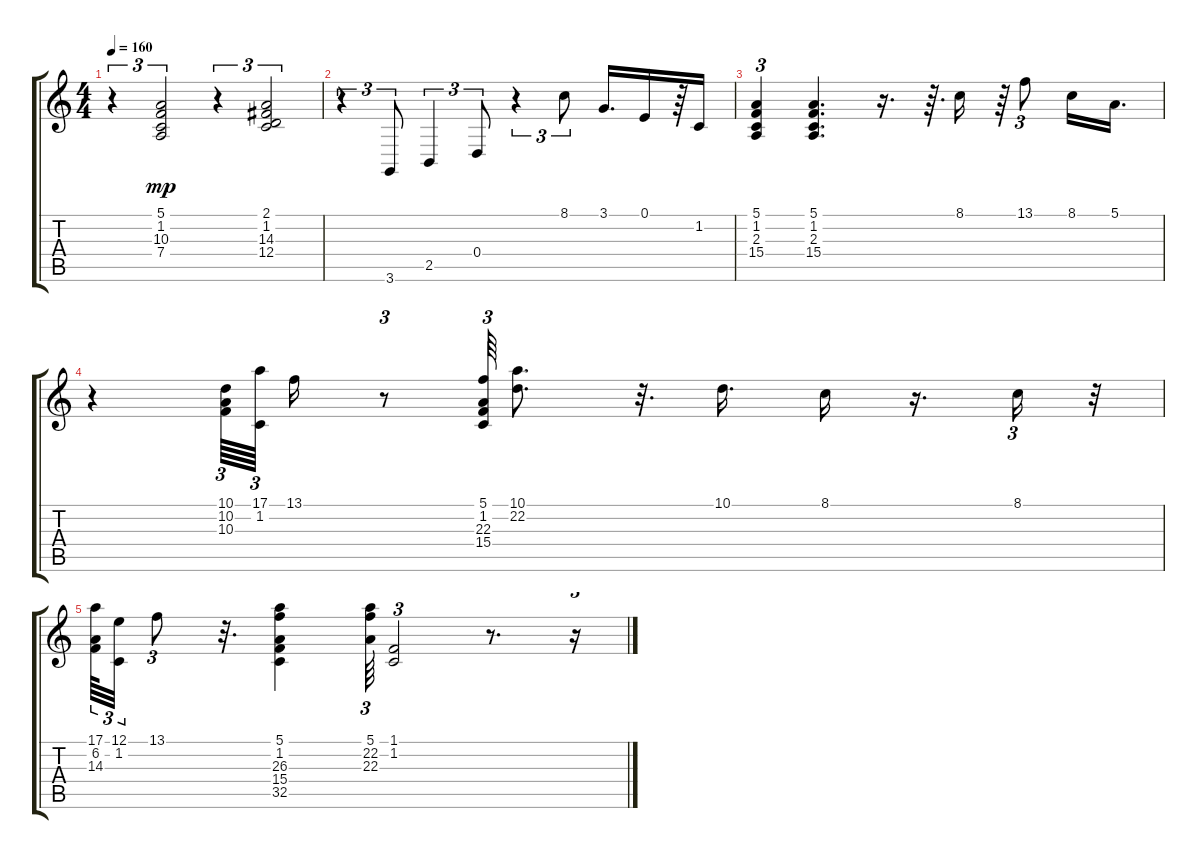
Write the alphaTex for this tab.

\track "" {instrument accordion}
\staff {score tabs}
\tuning (E4 B3 G3 D3 A2 E2) {hide}
\ts (4 4)
\tempo 160
\clef g2
\ks c
r.4{tu (3 2) dy mp} (5.1 1.2 10.3 7.4).2{tu (3 2)} r.4{tu (3 2)} (2.1 1.2 14.3 12.4).2{tu (3 2)} |
r.4{tu (3 2)} 3.6.8{tu (3 2)} 2.5.4{tu (3 2)} 0.4.8{tu (3 2)} r.4{tu (3 2)} 8.1.8{tu (3 2)} 3.1.16{d} 0.1.16 r.64 1.2.16 |
(5.1 1.2 2.3 15.4).4{tu (3 2)} (5.1 1.2 2.3 15.4).4{d} r.16{d} r.64{d} 8.1.16 r.64 13.1.8{tu (3 2)} 8.1.16 5.1.16{d} |
r.4 (10.1 10.2 10.3).64{tu (3 2)} (17.1 1.2).64{tu (3 2) beam splitsecondary} 13.1.16 r.8{tu (3 2)} (5.1 1.2 22.3 15.4).64{tu (3 2)} (10.1 22.2).8{d} r.32{d} 10.1.16{d} 8.1.16 r.16{d} 8.1.16{tu (3 2)} r.32 |
(17.1 6.2 14.3).64{tu (3 2)} (12.1 1.2).32{tu (3 2)} 13.1.8{tu (3 2)} r.32{d} (5.1 1.2 26.3 15.4 32.5).4 (5.1 22.2 22.3).64{tu (3 2)} (1.1 1.2).2{tu (3 2)} r.8{d} r.16{tu (3 2)}
